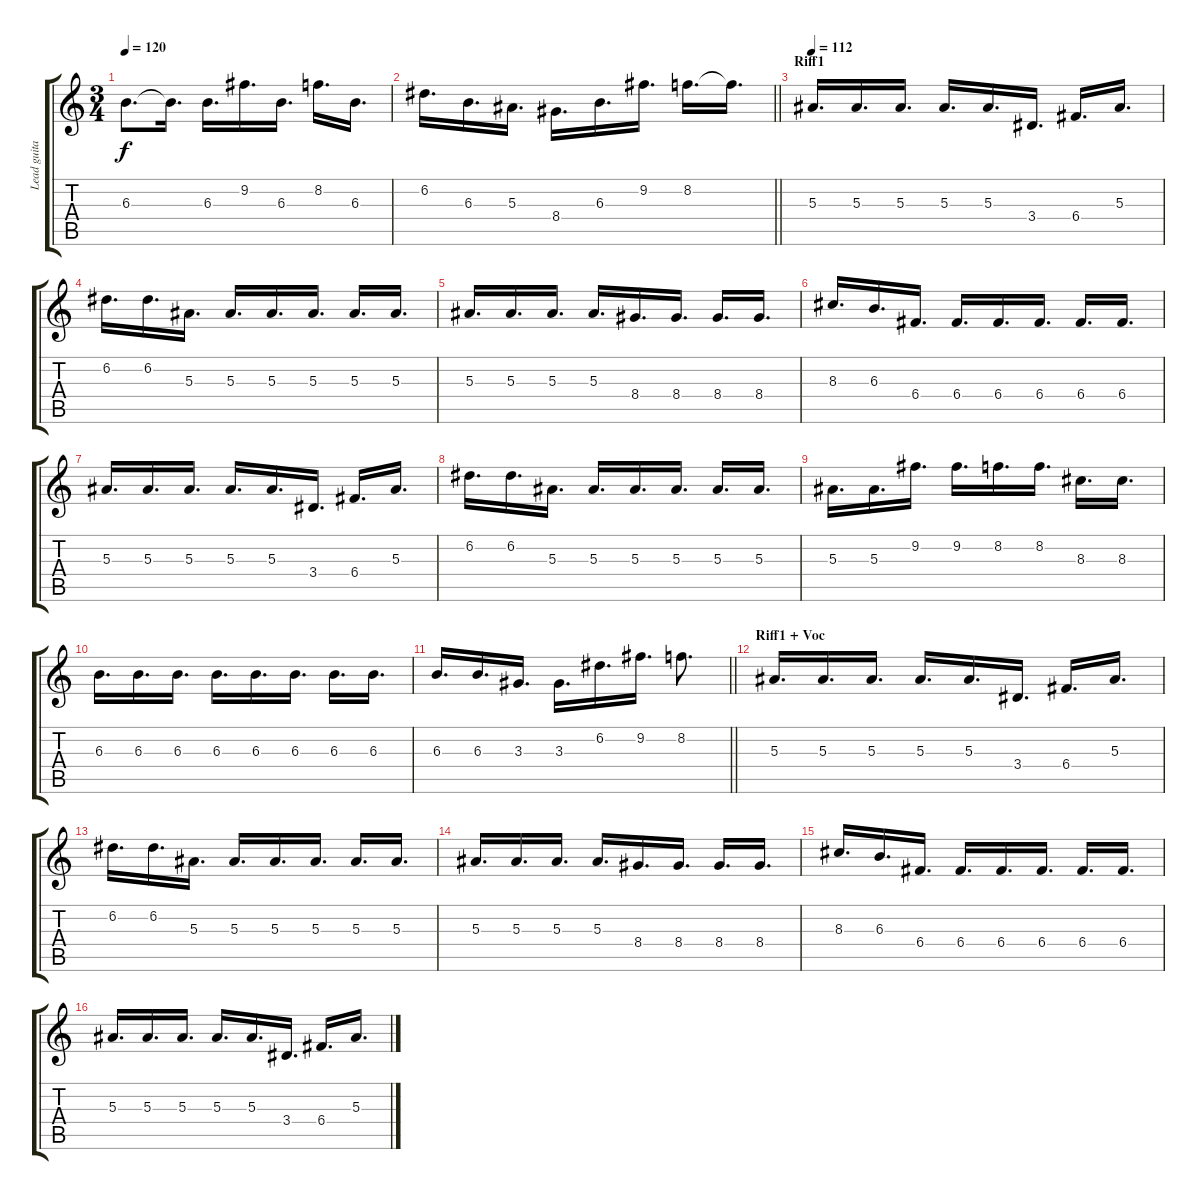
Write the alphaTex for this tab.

\track ("Lead guitar 1" "Lead guita") {instrument overdrivenguitar}
\staff {score tabs}
\tuning (D4 A3 F3 C3 G2 D2) {hide}
\ts (3 4)
\tempo 120
\clef g2
\ks c
6.3.8{d dy f} 6.3{t}.16{d} 6.3.16{d} 9.2.16{d} 6.3.16{d} 8.2.16{d} 6.3.16{d} |
\barLineRight lightlight
6.2.16{d} 6.3.16{d} 5.3.16{d} 8.4.16{d} 6.3.16{d} 9.2.16{d} 8.2.16{d} 8.2{t}.16{d} |
\section ("" "Riff1")
\tempo 112
5.3.16{d} 5.3.16{d} 5.3.16{d} 5.3.16{d} 5.3.16{d} 3.4.16{d} 6.4.16{d} 5.3.16{d} |
6.2.16{d} 6.2.16{d} 5.3.16{d} 5.3.16{d} 5.3.16{d} 5.3.16{d} 5.3.16{d} 5.3.16{d} |
5.3.16{d} 5.3.16{d} 5.3.16{d} 5.3.16{d} 8.4.16{d} 8.4.16{d} 8.4.16{d} 8.4.16{d} |
8.3.16{d} 6.3.16{d} 6.4.16{d} 6.4.16{d} 6.4.16{d} 6.4.16{d} 6.4.16{d} 6.4.16{d} |
5.3.16{d} 5.3.16{d} 5.3.16{d} 5.3.16{d} 5.3.16{d} 3.4.16{d} 6.4.16{d} 5.3.16{d} |
6.2.16{d} 6.2.16{d} 5.3.16{d} 5.3.16{d} 5.3.16{d} 5.3.16{d} 5.3.16{d} 5.3.16{d} |
5.3.16{d} 5.3.16{d} 9.2.16{d} 9.2.16{d} 8.2.16{d} 8.2.16{d} 8.3.16{d} 8.3.16{d} |
6.3.16{d} 6.3.16{d} 6.3.16{d} 6.3.16{d} 6.3.16{d} 6.3.16{d} 6.3.16{d} 6.3.16{d} |
\barLineRight lightlight
6.3.16{d} 6.3.16{d} 3.3.16{d} 3.3.16{d} 6.2.16{d} 9.2.16{d} 8.2.8{d} |
\section ("" "Riff1 + Voc")
5.3.16{d} 5.3.16{d} 5.3.16{d} 5.3.16{d} 5.3.16{d} 3.4.16{d} 6.4.16{d} 5.3.16{d} |
6.2.16{d} 6.2.16{d} 5.3.16{d} 5.3.16{d} 5.3.16{d} 5.3.16{d} 5.3.16{d} 5.3.16{d} |
5.3.16{d} 5.3.16{d} 5.3.16{d} 5.3.16{d} 8.4.16{d} 8.4.16{d} 8.4.16{d} 8.4.16{d} |
8.3.16{d} 6.3.16{d} 6.4.16{d} 6.4.16{d} 6.4.16{d} 6.4.16{d} 6.4.16{d} 6.4.16{d} |
5.3.16{d} 5.3.16{d} 5.3.16{d} 5.3.16{d} 5.3.16{d} 3.4.16{d} 6.4.16{d} 5.3.16{d}
